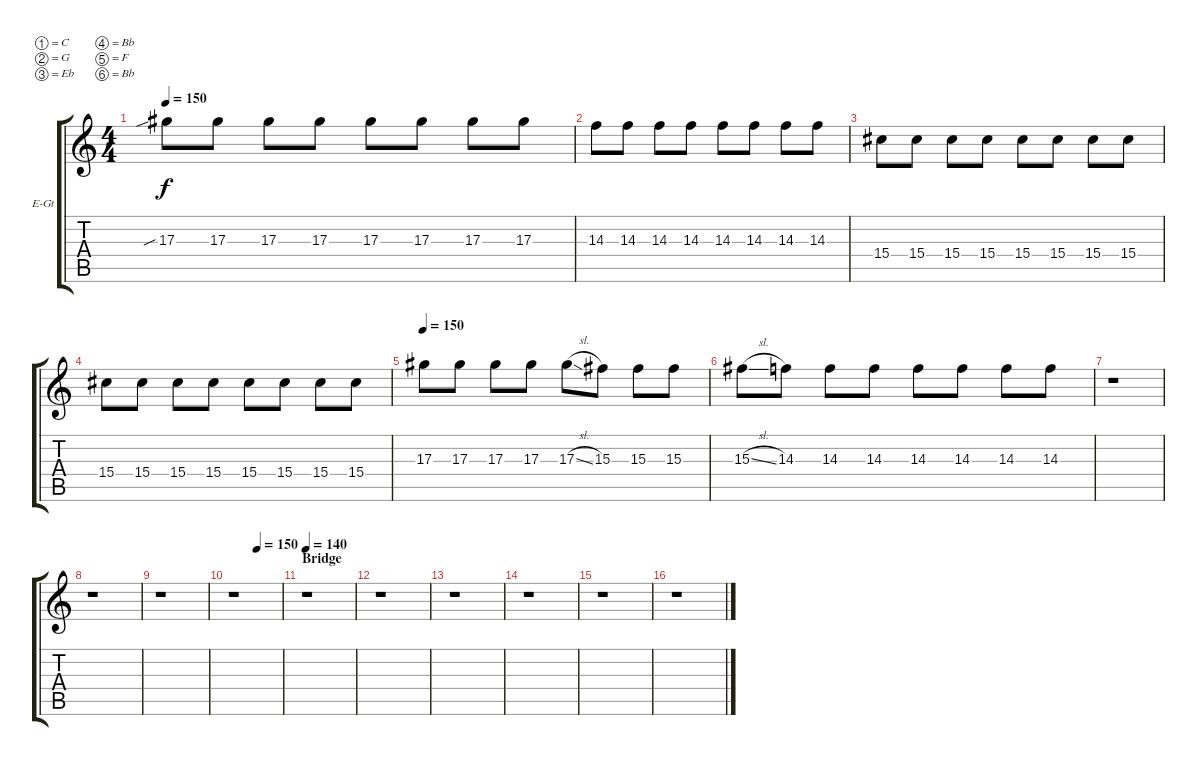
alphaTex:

\bracketExtendMode groupsimilarinstruments
\firstSystemTrackNameOrientation horizontal
\otherSystemsTrackNameOrientation horizontal
\track ("Guitar Leads" "E-Gt") {instrument distortionguitar}
\staff {score tabs}
\tuning (C4 G3 Eb3 Bb2 F2 Bb1)
\ts (4 4)
\tempo 150
\clef g2
\ks c
17.3{sib}.8{dy f} 17.3.8 17.3.8 17.3.8 17.3.8 17.3.8 17.3.8 17.3.8 |
14.3.8 14.3.8 14.3.8 14.3.8 14.3.8 14.3.8 14.3.8 14.3.8 |
15.4.8 15.4.8 15.4.8 15.4.8 15.4.8 15.4.8 15.4.8 15.4.8 |
15.4.8 15.4.8 15.4.8 15.4.8 15.4.8 15.4.8 15.4.8 15.4.8 |
\tempo 150
17.3.8 17.3.8 17.3.8 17.3.8 17.3{sl}.8 15.3.8 15.3.8 15.3.8 |
15.3{sl}.8 14.3.8 14.3.8 14.3.8 14.3.8 14.3.8 14.3.8 14.3.8 |
r.1 |
r.1 |
r.1 |
\tempo (150 0.5)
r.1 |
\section ("" "Bridge")
\tempo 140
r.1 |
r.1 |
r.1 |
r.1 |
r.1 |
r.1
